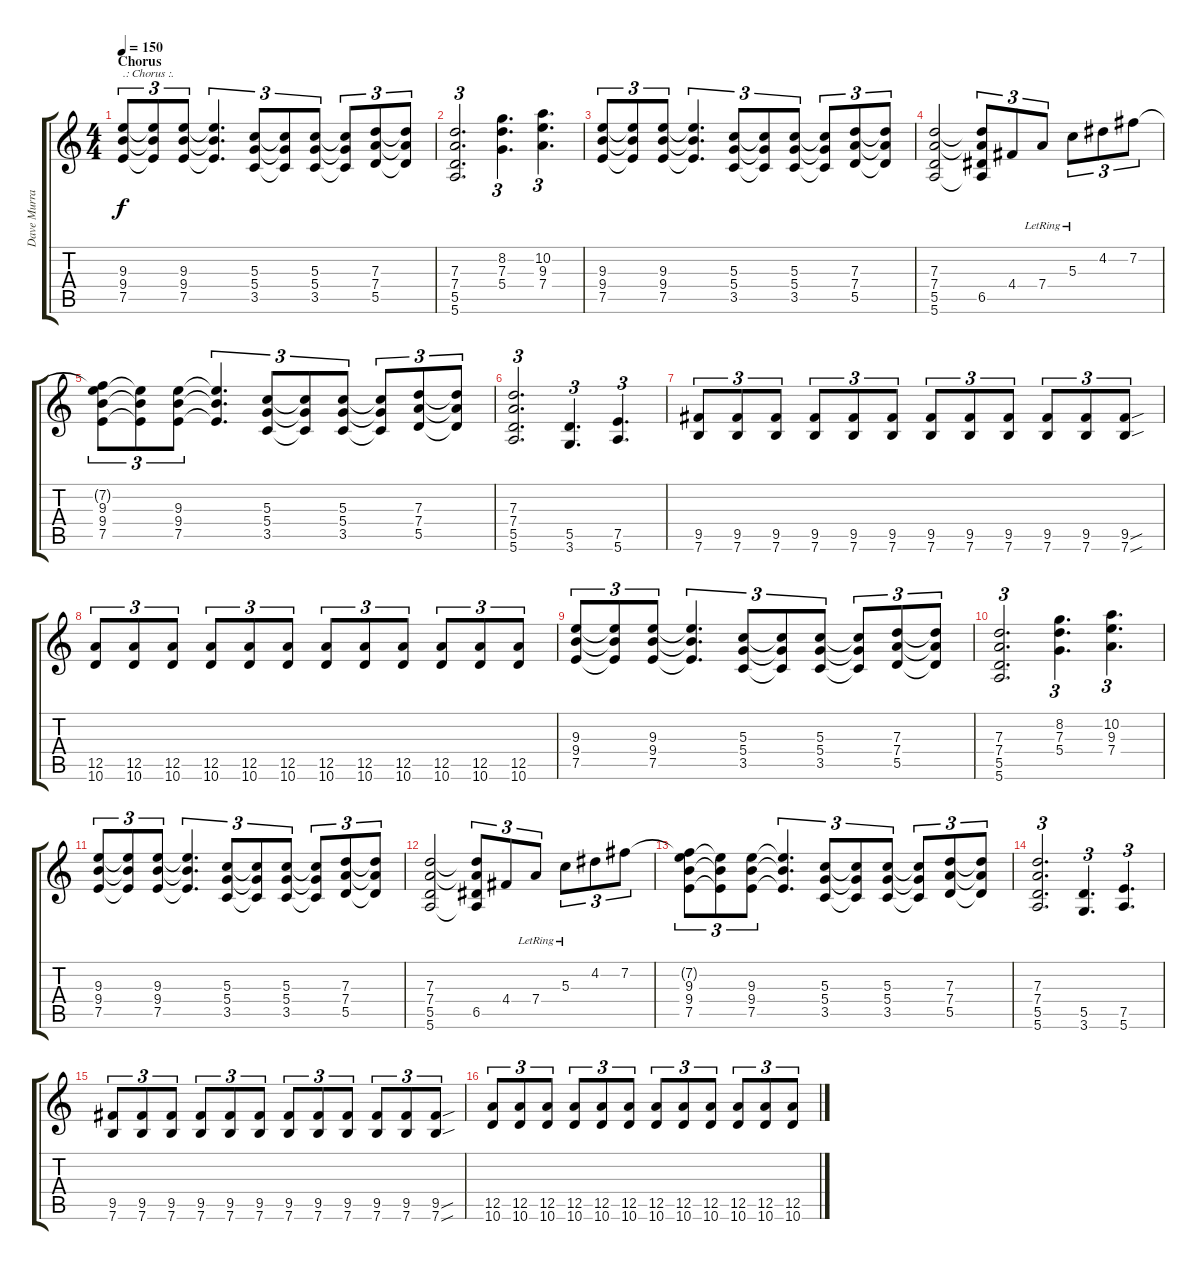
\track ("Dave Murray" "Dave Murra") {instrument distortionguitar}
\staff {score tabs}
\tuning (E4 B3 G3 D3 A2 E2) {hide}
\ts (4 4)
\section ("" "Chorus")
\tempo 150
\clef g2
\ks c
(9.3 9.4 7.5).8{tu (3 2) txt ".: Chorus :." dy f} (9.3{t} 9.4{t} 7.5{t}).8{tu (3 2)} (9.3 9.4 7.5).8{tu (3 2)} (9.3{t} 9.4{t} 7.5{t}).4{d tu (3 2)} (5.3 5.4 3.5).8{tu (3 2)} (5.3{t} 5.4{t} 3.5{t}).8{tu (3 2)} (5.3 5.4 3.5).8{tu (3 2)} (5.3{t} 5.4{t} 3.5{t}).8{tu (3 2)} (7.3 7.4 5.5).8{tu (3 2)} (7.3{t} 7.4{t} 5.5{t}).8{tu (3 2)} |
(7.3 7.4 5.5 5.6).2{d tu (3 2)} (8.2 7.3 5.4).4{d tu (3 2)} (10.2 9.3 7.4).4{d tu (3 2)} |
(9.3 9.4 7.5).8{tu (3 2)} (9.3{t} 9.4{t} 7.5{t}).8{tu (3 2)} (9.3 9.4 7.5).8{tu (3 2)} (9.3{t} 9.4{t} 7.5{t}).4{d tu (3 2)} (5.3 5.4 3.5).8{tu (3 2)} (5.3{t} 5.4{t} 3.5{t}).8{tu (3 2)} (5.3 5.4 3.5).8{tu (3 2)} (5.3{t} 5.4{t} 3.5{t}).8{tu (3 2)} (7.3 7.4 5.5).8{tu (3 2)} (7.3{t} 7.4{t} 5.5{t}).8{tu (3 2)} |
(7.3 7.4 5.5 5.6).2 (7.3{t} 7.4{t} 6.5 5.6{t}).8{tu (3 2)} 4.4.8{tu (3 2)} 7.4{lr}.8{tu (3 2)} 5.3{lr}.8{tu (3 2)} 4.2.8{tu (3 2)} 7.2.8{tu (3 2)} |
(7.2{t} 9.3 9.4 7.5).8{tu (3 2)} (9.3{t} 9.4{t} 7.5{t}).8{tu (3 2)} (9.3 9.4 7.5).8{tu (3 2)} (9.3{t} 9.4{t} 7.5{t}).4{d tu (3 2)} (5.3 5.4 3.5).8{tu (3 2)} (5.3{t} 5.4{t} 3.5{t}).8{tu (3 2)} (5.3 5.4 3.5).8{tu (3 2)} (5.3{t} 5.4{t} 3.5{t}).8{tu (3 2)} (7.3 7.4 5.5).8{tu (3 2)} (7.3{t} 7.4{t} 5.5{t}).8{tu (3 2)} |
(7.3 7.4 5.5 5.6).2{d tu (3 2)} (5.5 3.6).4{d tu (3 2)} (7.5 5.6).4{d tu (3 2)} |
(9.5 7.6).8{tu (3 2)} (9.5 7.6).8{tu (3 2)} (9.5 7.6).8{tu (3 2)} (9.5 7.6).8{tu (3 2)} (9.5 7.6).8{tu (3 2)} (9.5 7.6).8{tu (3 2)} (9.5 7.6).8{tu (3 2)} (9.5 7.6).8{tu (3 2)} (9.5 7.6).8{tu (3 2)} (9.5 7.6).8{tu (3 2)} (9.5 7.6).8{tu (3 2)} (9.5{sou} 7.6{sou}).8{tu (3 2)} |
(12.5 10.6).8{tu (3 2)} (12.5 10.6).8{tu (3 2)} (12.5 10.6).8{tu (3 2)} (12.5 10.6).8{tu (3 2)} (12.5 10.6).8{tu (3 2)} (12.5 10.6).8{tu (3 2)} (12.5 10.6).8{tu (3 2)} (12.5 10.6).8{tu (3 2)} (12.5 10.6).8{tu (3 2)} (12.5 10.6).8{tu (3 2)} (12.5 10.6).8{tu (3 2)} (12.5 10.6).8{tu (3 2)} |
(9.3 9.4 7.5).8{tu (3 2)} (9.3{t} 9.4{t} 7.5{t}).8{tu (3 2)} (9.3 9.4 7.5).8{tu (3 2)} (9.3{t} 9.4{t} 7.5{t}).4{d tu (3 2)} (5.3 5.4 3.5).8{tu (3 2)} (5.3{t} 5.4{t} 3.5{t}).8{tu (3 2)} (5.3 5.4 3.5).8{tu (3 2)} (5.3{t} 5.4{t} 3.5{t}).8{tu (3 2)} (7.3 7.4 5.5).8{tu (3 2)} (7.3{t} 7.4{t} 5.5{t}).8{tu (3 2)} |
(7.3 7.4 5.5 5.6).2{d tu (3 2)} (8.2 7.3 5.4).4{d tu (3 2)} (10.2 9.3 7.4).4{d tu (3 2)} |
(9.3 9.4 7.5).8{tu (3 2)} (9.3{t} 9.4{t} 7.5{t}).8{tu (3 2)} (9.3 9.4 7.5).8{tu (3 2)} (9.3{t} 9.4{t} 7.5{t}).4{d tu (3 2)} (5.3 5.4 3.5).8{tu (3 2)} (5.3{t} 5.4{t} 3.5{t}).8{tu (3 2)} (5.3 5.4 3.5).8{tu (3 2)} (5.3{t} 5.4{t} 3.5{t}).8{tu (3 2)} (7.3 7.4 5.5).8{tu (3 2)} (7.3{t} 7.4{t} 5.5{t}).8{tu (3 2)} |
(7.3 7.4 5.5 5.6).2 (7.3{t} 7.4{t} 6.5 5.6{t}).8{tu (3 2)} 4.4.8{tu (3 2)} 7.4{lr}.8{tu (3 2)} 5.3{lr}.8{tu (3 2)} 4.2.8{tu (3 2)} 7.2.8{tu (3 2)} |
(7.2{t} 9.3 9.4 7.5).8{tu (3 2)} (9.3{t} 9.4{t} 7.5{t}).8{tu (3 2)} (9.3 9.4 7.5).8{tu (3 2)} (9.3{t} 9.4{t} 7.5{t}).4{d tu (3 2)} (5.3 5.4 3.5).8{tu (3 2)} (5.3{t} 5.4{t} 3.5{t}).8{tu (3 2)} (5.3 5.4 3.5).8{tu (3 2)} (5.3{t} 5.4{t} 3.5{t}).8{tu (3 2)} (7.3 7.4 5.5).8{tu (3 2)} (7.3{t} 7.4{t} 5.5{t}).8{tu (3 2)} |
(7.3 7.4 5.5 5.6).2{d tu (3 2)} (5.5 3.6).4{d tu (3 2)} (7.5 5.6).4{d tu (3 2)} |
(9.5 7.6).8{tu (3 2)} (9.5 7.6).8{tu (3 2)} (9.5 7.6).8{tu (3 2)} (9.5 7.6).8{tu (3 2)} (9.5 7.6).8{tu (3 2)} (9.5 7.6).8{tu (3 2)} (9.5 7.6).8{tu (3 2)} (9.5 7.6).8{tu (3 2)} (9.5 7.6).8{tu (3 2)} (9.5 7.6).8{tu (3 2)} (9.5 7.6).8{tu (3 2)} (9.5{sou} 7.6{sou}).8{tu (3 2)} |
(12.5 10.6).8{tu (3 2)} (12.5 10.6).8{tu (3 2)} (12.5 10.6).8{tu (3 2)} (12.5 10.6).8{tu (3 2)} (12.5 10.6).8{tu (3 2)} (12.5 10.6).8{tu (3 2)} (12.5 10.6).8{tu (3 2)} (12.5 10.6).8{tu (3 2)} (12.5 10.6).8{tu (3 2)} (12.5 10.6).8{tu (3 2)} (12.5 10.6).8{tu (3 2)} (12.5 10.6).8{tu (3 2)}
